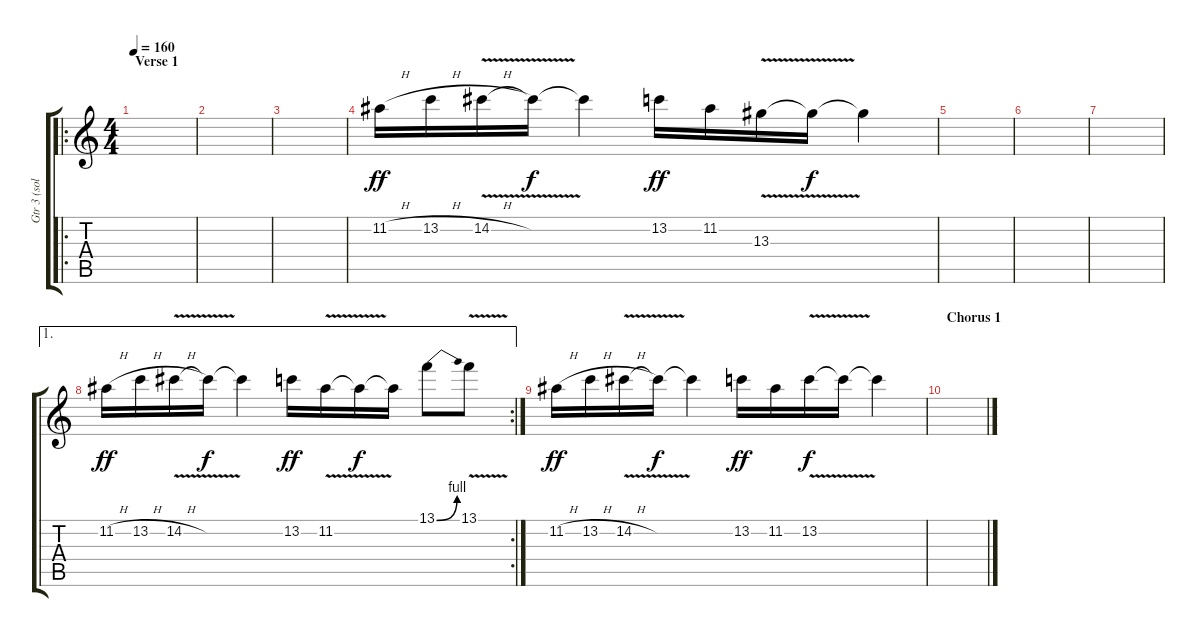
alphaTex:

\track ("Gtr 3 (solos - fills)" "Gtr 3 (sol") {instrument overdrivenguitar}
\staff {score tabs}
\tuning (E4 B3 G3 D3 A2 E2) {hide}
\ro
\ts (4 4)
\section ("" "Verse 1")
\tempo 160
\clef g2
\ks c
|
|
|
11.2{h}.16{dy ff volume 10} 13.2{h}.16 14.2{v h}.16 14.2{t}.16{dy f} 14.2{t}.4 13.2.16{dy ff} 11.2.16 13.3{v}.16 13.3{t}.16{dy f} 13.3{t}.4 |
|
|
|
\ae 1
\rc 2
11.2{h}.16{dy ff volume 10} 13.2{h}.16 14.2{v h}.16 14.2{t}.16{dy f} 14.2{t}.4 13.2.16{dy ff} 11.2{v}.16 11.2{t}.16{dy f} 11.2{t}.16 13.1{be (bend 0 0 60 4)}.8 13.1{v}.8 |
11.2{h}.16{dy ff volume 10} 13.2{h}.16 14.2{v h}.16 14.2{t}.16{dy f} 14.2{t}.4 13.2.16{dy ff} 11.2.16 13.2{v}.16{dy f} 13.2{t}.16 13.2{t}.4 |
\section ("" "Chorus 1")
